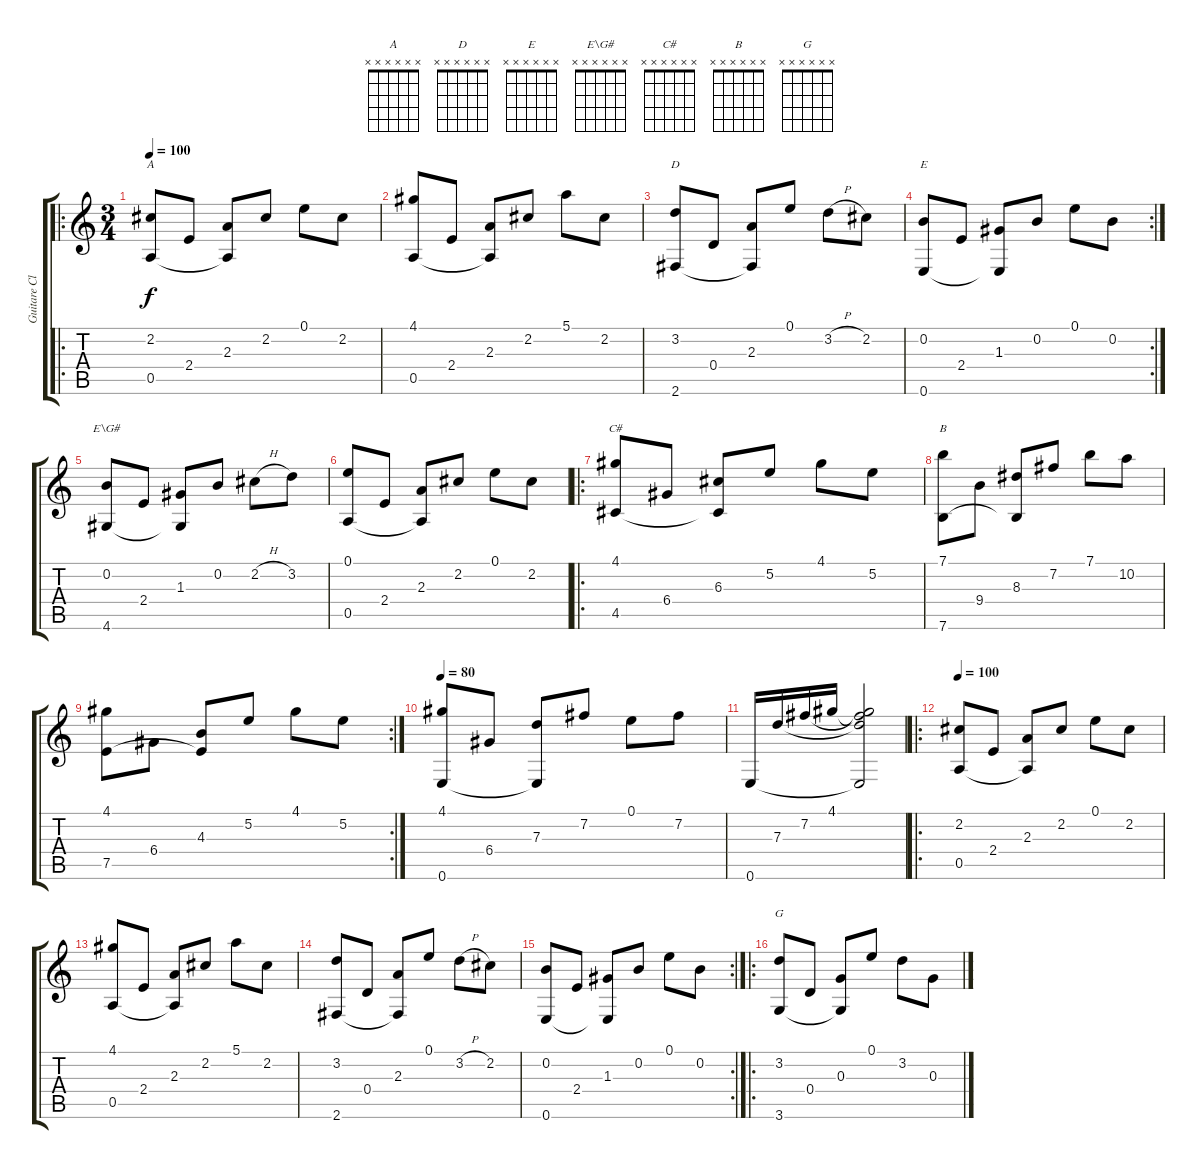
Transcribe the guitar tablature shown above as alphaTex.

\track ("Guitare Classique" "Guitare Cl") {instrument acousticguitarnylon}
\staff {score tabs}
\tuning (E4 B3 G3 D3 A2 E2) {hide}
\chord ("A" x x x x x x) {firstfret 0}
\chord ("D" x x x x x x) {firstfret 0}
\chord ("E" x x x x x x) {firstfret 0}
\chord ("E\\G#" x x x x x x) {firstfret 0}
\chord ("C#" x x x x x x) {firstfret 0}
\chord ("B" x x x x x x) {firstfret 0}
\chord ("G" x x x x x x) {firstfret 0}
\ro
\ts (3 4)
\tempo 100
\clef g2
\ks c
(2.2 0.5).8{ch "A" dy f instrument acousticguitarnylon} 2.4.8 (2.3 0.5{t}).8 2.2.8 0.1.8 2.2.8 |
(4.1 0.5).8 2.4.8 (2.3 0.5{t}).8 2.2.8 5.1.8 2.2.8 |
(3.2 2.6).8{ch "D"} 0.4.8 (2.3 2.6{t}).8 0.1.8 3.2{h}.8 2.2.8 |
\rc 2
(0.2 0.6).8{ch "E"} 2.4.8 (1.3 0.6{t}).8 0.2.8 0.1.8 0.2.8 |
(0.2 4.6).8{ch "E\\G#"} 2.4.8 (1.3 4.6{t}).8 0.2.8 2.2{h}.8 3.2.8 |
(0.1 0.5).8 2.4.8 (2.3 0.5{t}).8 2.2.8 0.1.8 2.2.8 |
\ro
(4.1 4.5).8{ch "C#"} 6.4.8 (6.3 4.5{t}).8 5.2.8 4.1.8 5.2.8 |
(7.1 7.6).8{ch "B"} 9.4.8 (8.3 7.6{t}).8 7.2.8 7.1.8 10.2.8 |
\rc 2
(4.1 7.5).8 6.4.8 (4.3 7.5{t}).8 5.2.8 4.1.8 5.2.8 |
\tempo 80
(4.1 0.6).8 6.4.8 (7.3 0.6{t}).8 7.2.8 0.1.8 7.2.8 |
0.6.16 7.3.16 7.2.16 4.1.16 (4.1{t} 7.2{t} 7.3{t} 0.6{t}).2 |
\ro
\tempo 100
(2.2 0.5).8 2.4.8 (2.3 0.5{t}).8 2.2.8 0.1.8 2.2.8 |
(4.1 0.5).8 2.4.8 (2.3 0.5{t}).8 2.2.8 5.1.8 2.2.8 |
(3.2 2.6).8 0.4.8 (2.3 2.6{t}).8 0.1.8 3.2{h}.8 2.2.8 |
\rc 2
(0.2 0.6).8 2.4.8 (1.3 0.6{t}).8 0.2.8 0.1.8 0.2.8 |
\ro
(3.2 3.6).8{ch "G"} 0.4.8 (0.3 3.6{t}).8 0.1.8 3.2.8 0.3.8
